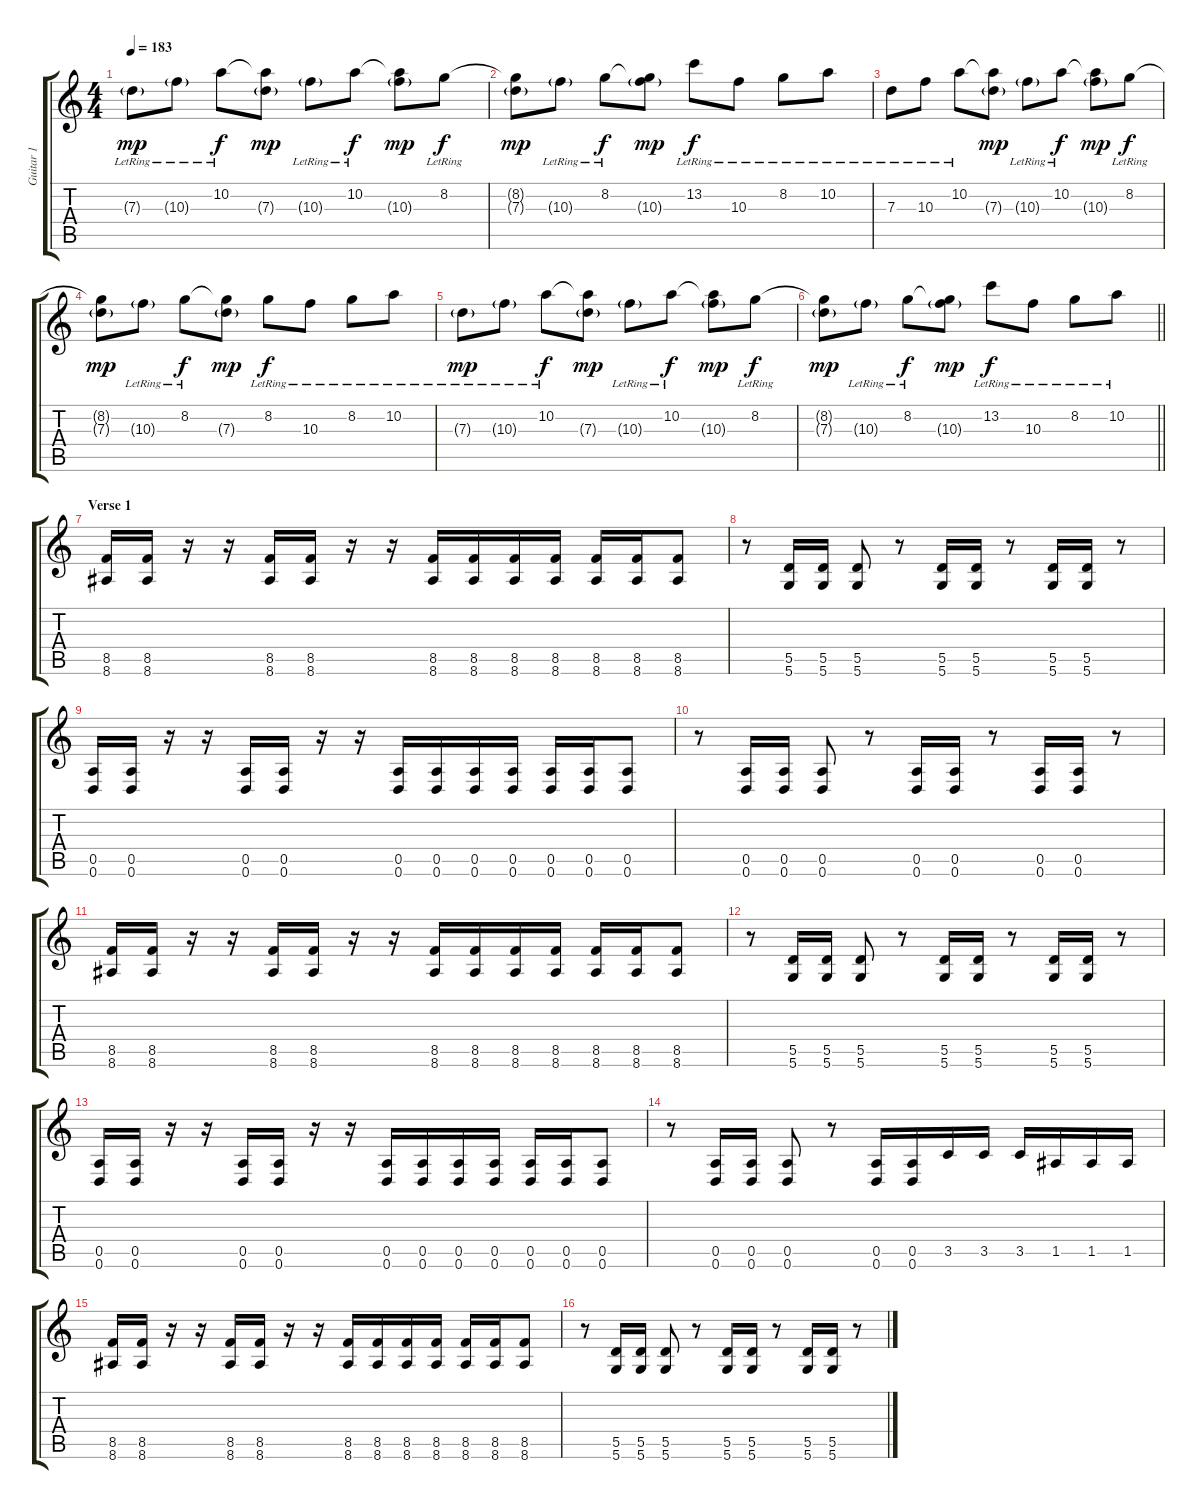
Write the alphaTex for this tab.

\track ("Guitar 1" "Guitar 1") {instrument overdrivenguitar}
\staff {score tabs}
\tuning (E4 B3 G3 D3 A2 D2) {hide}
\ts (4 4)
\tempo 183
\clef g2
\ks c
7.3{g lr}.8{dy mp} 10.3{g lr}.8 10.2{lr}.8{dy f} (10.2{t} 7.3{g}).8{dy mp} 10.3{g lr}.8 10.2{lr}.8{dy f} (10.2{t} 10.3{g}).8{dy mp} 8.2{lr}.8{dy f} |
(8.2{t} 7.3{g}).8{dy mp} 10.3{g lr}.8 8.2{lr}.8{dy f} (8.2{t} 10.3{g}).8{dy mp} 13.2{lr}.8{dy f} 10.3{lr}.8 8.2{lr}.8 10.2{lr}.8 |
7.3{lr}.8 10.3{lr}.8 10.2{lr}.8 (10.2{t} 7.3{g}).8{dy mp} 10.3{g lr}.8 10.2{lr}.8{dy f} (10.2{t} 10.3{g}).8{dy mp} 8.2{lr}.8{dy f} |
(8.2{t} 7.3{g}).8{dy mp} 10.3{g lr}.8 8.2{lr}.8{dy f} (8.2{t} 7.3{g}).8{dy mp} 8.2{lr}.8{dy f} 10.3{lr}.8 8.2{lr}.8 10.2{lr}.8 |
7.3{g lr}.8{dy mp} 10.3{g lr}.8 10.2{lr}.8{dy f} (10.2{t} 7.3{g}).8{dy mp} 10.3{g lr}.8 10.2{lr}.8{dy f} (10.2{t} 10.3{g}).8{dy mp} 8.2{lr}.8{dy f} |
\barLineRight lightlight
(8.2{t} 7.3{g}).8{dy mp} 10.3{g lr}.8 8.2{lr}.8{dy f} (8.2{t} 10.3{g}).8{dy mp} 13.2{lr}.8{dy f} 10.3{lr}.8 8.2{lr}.8 10.2{lr}.8 |
\section ("" "Verse 1")
(8.5 8.6).16 (8.5 8.6).16 r.16 r.16 (8.5 8.6).16 (8.5 8.6).16 r.16 r.16 (8.5 8.6).16 (8.5 8.6).16 (8.5 8.6).16 (8.5 8.6).16 (8.5 8.6).16 (8.5 8.6).16 (8.5 8.6).8 |
r.8 (5.5 5.6).16 (5.5 5.6).16 (5.5 5.6).8 r.8 (5.5 5.6).16 (5.5 5.6).16 r.8 (5.5 5.6).16 (5.5 5.6).16 r.8 |
(0.5 0.6).16 (0.5 0.6).16 r.16 r.16 (0.5 0.6).16 (0.5 0.6).16 r.16 r.16 (0.5 0.6).16 (0.5 0.6).16 (0.5 0.6).16 (0.5 0.6).16 (0.5 0.6).16 (0.5 0.6).16 (0.5 0.6).8 |
r.8 (0.5 0.6).16 (0.5 0.6).16 (0.5 0.6).8 r.8 (0.5 0.6).16 (0.5 0.6).16 r.8 (0.5 0.6).16 (0.5 0.6).16 r.8 |
(8.5 8.6).16 (8.5 8.6).16 r.16 r.16 (8.5 8.6).16 (8.5 8.6).16 r.16 r.16 (8.5 8.6).16 (8.5 8.6).16 (8.5 8.6).16 (8.5 8.6).16 (8.5 8.6).16 (8.5 8.6).16 (8.5 8.6).8 |
r.8 (5.5 5.6).16 (5.5 5.6).16 (5.5 5.6).8 r.8 (5.5 5.6).16 (5.5 5.6).16 r.8 (5.5 5.6).16 (5.5 5.6).16 r.8 |
(0.5 0.6).16 (0.5 0.6).16 r.16 r.16 (0.5 0.6).16 (0.5 0.6).16 r.16 r.16 (0.5 0.6).16 (0.5 0.6).16 (0.5 0.6).16 (0.5 0.6).16 (0.5 0.6).16 (0.5 0.6).16 (0.5 0.6).8 |
r.8 (0.5 0.6).16 (0.5 0.6).16 (0.5 0.6).8 r.8 (0.5 0.6).16 (0.5 0.6).16 3.5.16 3.5.16 3.5.16 1.5.16 1.5.16 1.5.16 |
(8.5 8.6).16 (8.5 8.6).16 r.16 r.16 (8.5 8.6).16 (8.5 8.6).16 r.16 r.16 (8.5 8.6).16 (8.5 8.6).16 (8.5 8.6).16 (8.5 8.6).16 (8.5 8.6).16 (8.5 8.6).16 (8.5 8.6).8 |
r.8 (5.5 5.6).16 (5.5 5.6).16 (5.5 5.6).8 r.8 (5.5 5.6).16 (5.5 5.6).16 r.8 (5.5 5.6).16 (5.5 5.6).16 r.8
